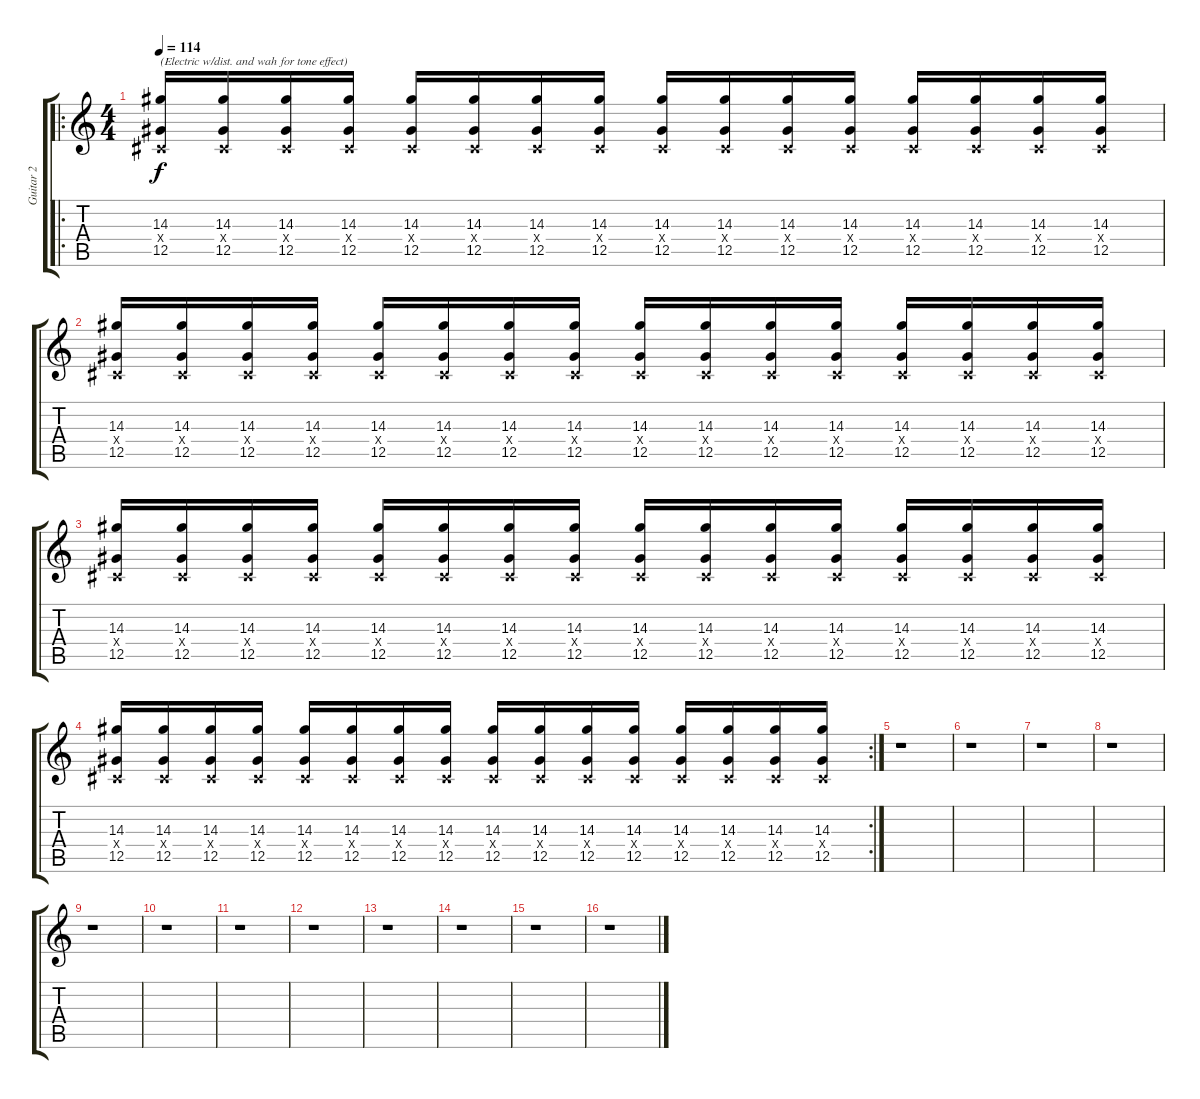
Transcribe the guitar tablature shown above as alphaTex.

\track ("Guitar 2" "Guitar 2") {instrument overdrivenguitar}
\staff {score tabs}
\tuning (Eb4 Bb3 Gb3 Db3 Ab2 Db2) {hide}
\ro
\ts (4 4)
\tempo 114
\clef g2
\ks c
(14.3 0.4{x} 12.5).16{txt "(Electric w/dist. and wah for tone effect)" dy f instrument overdrivenguitar} (14.3 0.4{x} 12.5).16 (14.3 0.4{x} 12.5).16 (14.3 0.4{x} 12.5).16 (14.3 0.4{x} 12.5).16 (14.3 0.4{x} 12.5).16 (14.3 0.4{x} 12.5).16 (14.3 0.4{x} 12.5).16 (14.3 0.4{x} 12.5).16 (14.3 0.4{x} 12.5).16 (14.3 0.4{x} 12.5).16 (14.3 0.4{x} 12.5).16 (14.3 0.4{x} 12.5).16 (14.3 0.4{x} 12.5).16 (14.3 0.4{x} 12.5).16 (14.3 0.4{x} 12.5).16 |
(14.3 0.4{x} 12.5).16 (14.3 0.4{x} 12.5).16 (14.3 0.4{x} 12.5).16 (14.3 0.4{x} 12.5).16 (14.3 0.4{x} 12.5).16 (14.3 0.4{x} 12.5).16 (14.3 0.4{x} 12.5).16 (14.3 0.4{x} 12.5).16 (14.3 0.4{x} 12.5).16 (14.3 0.4{x} 12.5).16 (14.3 0.4{x} 12.5).16 (14.3 0.4{x} 12.5).16 (14.3 0.4{x} 12.5).16 (14.3 0.4{x} 12.5).16 (14.3 0.4{x} 12.5).16 (14.3 0.4{x} 12.5).16 |
(14.3 0.4{x} 12.5).16 (14.3 0.4{x} 12.5).16 (14.3 0.4{x} 12.5).16 (14.3 0.4{x} 12.5).16 (14.3 0.4{x} 12.5).16 (14.3 0.4{x} 12.5).16 (14.3 0.4{x} 12.5).16 (14.3 0.4{x} 12.5).16 (14.3 0.4{x} 12.5).16 (14.3 0.4{x} 12.5).16 (14.3 0.4{x} 12.5).16 (14.3 0.4{x} 12.5).16 (14.3 0.4{x} 12.5).16 (14.3 0.4{x} 12.5).16 (14.3 0.4{x} 12.5).16 (14.3 0.4{x} 12.5).16 |
\rc 2
(14.3 0.4{x} 12.5).16 (14.3 0.4{x} 12.5).16 (14.3 0.4{x} 12.5).16 (14.3 0.4{x} 12.5).16 (14.3 0.4{x} 12.5).16 (14.3 0.4{x} 12.5).16 (14.3 0.4{x} 12.5).16 (14.3 0.4{x} 12.5).16 (14.3 0.4{x} 12.5).16 (14.3 0.4{x} 12.5).16 (14.3 0.4{x} 12.5).16 (14.3 0.4{x} 12.5).16 (14.3 0.4{x} 12.5).16 (14.3 0.4{x} 12.5).16 (14.3 0.4{x} 12.5).16 (14.3 0.4{x} 12.5).16 |
r.1 |
r.1 |
r.1 |
r.1 |
r.1 |
r.1 |
r.1 |
r.1 |
r.1 |
r.1 |
r.1 |
r.1
